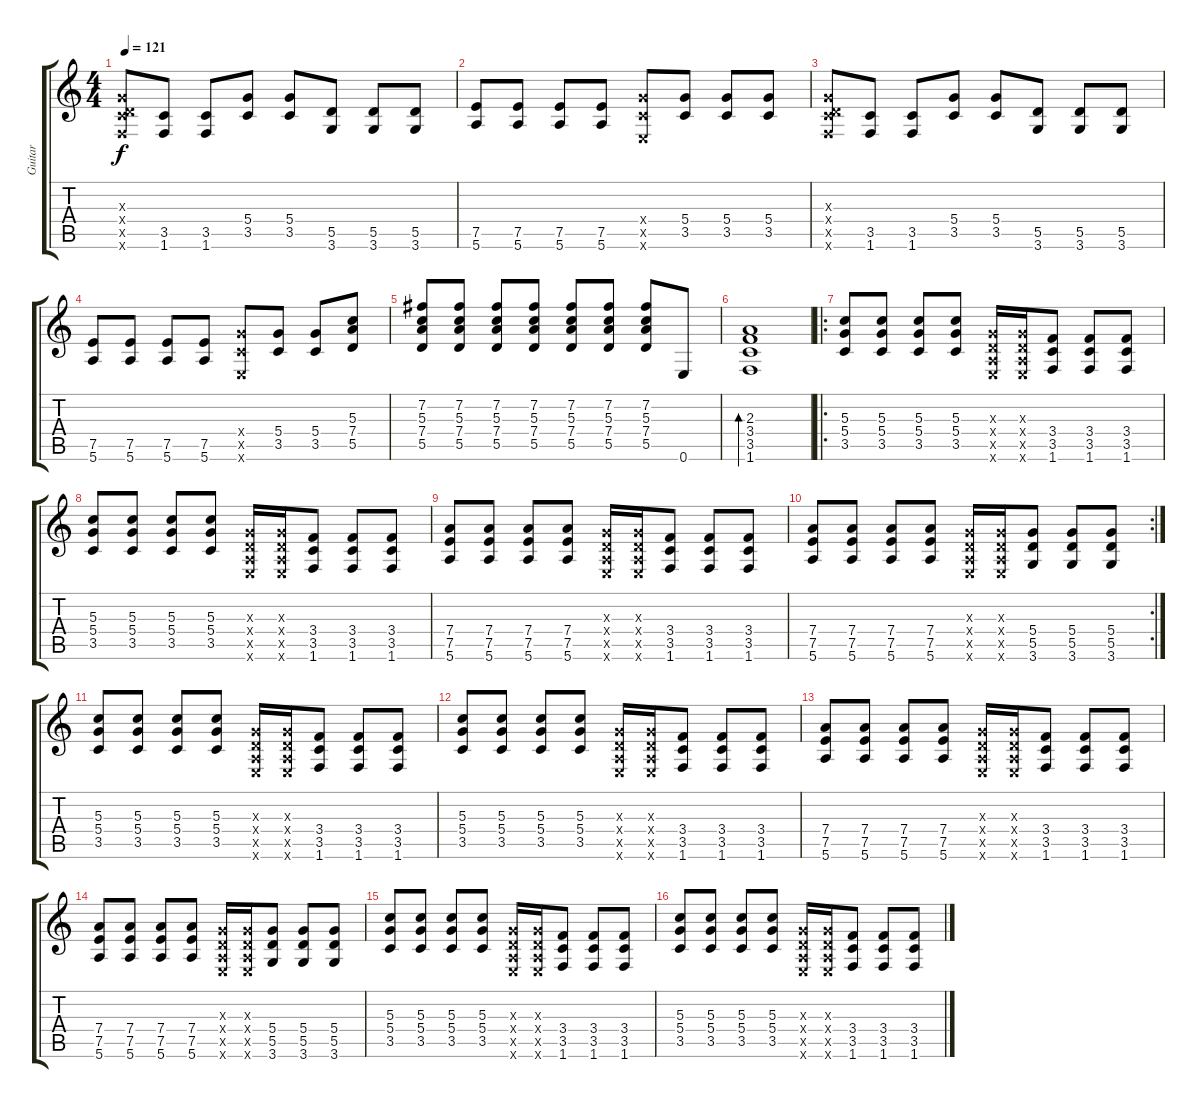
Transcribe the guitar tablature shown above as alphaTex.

\track ("Guitar" "Guitar") {instrument acousticguitarsteel}
\staff {score tabs}
\tuning (E4 B3 G3 D3 A2 E2) {hide}
\ts (4 4)
\tempo 121
\clef g2
\ks c
(0.3{x} 0.4{x} 3.5{x} 1.6{x}).8{dy f} (3.5 1.6).8 (3.5 1.6).8 (5.4 3.5).8 (5.4 3.5).8 (5.5 3.6).8 (5.5 3.6).8 (5.5 3.6).8 |
(7.5 5.6).8 (7.5 5.6).8 (7.5 5.6).8 (7.5 5.6).8 (5.4{x} 3.5{x} 0.6{x}).8 (5.4 3.5).8 (5.4 3.5).8 (5.4 3.5).8 |
(0.3{x} 0.4{x} 3.5{x} 1.6{x}).8 (3.5 1.6).8 (3.5 1.6).8 (5.4 3.5).8 (5.4 3.5).8 (5.5 3.6).8 (5.5 3.6).8 (5.5 3.6).8 |
(7.5 5.6).8 (7.5 5.6).8 (7.5 5.6).8 (7.5 5.6).8 (5.4{x} 3.5{x} 0.6{x}).8 (5.4 3.5).8 (5.4 3.5).8 (5.3 7.4 5.5).8 |
(7.2 5.3 7.4 5.5).8 (7.2 5.3 7.4 5.5).8 (7.2 5.3 7.4 5.5).8 (7.2 5.3 7.4 5.5).8 (7.2 5.3 7.4 5.5).8 (7.2 5.3 7.4 5.5).8 (7.2 5.3 7.4 5.5).8 0.6.8 |
(2.3 3.4 3.5 1.6).1{bd 60} |
\ro
(5.3 5.4 3.5).8 (5.3 5.4 3.5).8 (5.3 5.4 3.5).8 (5.3 5.4 3.5).8 (0.3{x} 0.4{x} 0.5{x} 0.6{x}).16 (0.3{x} 0.4{x} 0.5{x} 0.6{x}).16 (3.4 3.5 1.6).8 (3.4 3.5 1.6).8 (3.4 3.5 1.6).8 |
(5.3 5.4 3.5).8 (5.3 5.4 3.5).8 (5.3 5.4 3.5).8 (5.3 5.4 3.5).8 (0.3{x} 0.4{x} 0.5{x} 0.6{x}).16 (0.3{x} 0.4{x} 0.5{x} 0.6{x}).16 (3.4 3.5 1.6).8 (3.4 3.5 1.6).8 (3.4 3.5 1.6).8 |
(7.4 7.5 5.6).8 (7.4 7.5 5.6).8 (7.4 7.5 5.6).8 (7.4 7.5 5.6).8 (0.3{x} 0.4{x} 0.5{x} 0.6{x}).16 (0.3{x} 0.4{x} 0.5{x} 0.6{x}).16 (3.4 3.5 1.6).8 (3.4 3.5 1.6).8 (3.4 3.5 1.6).8 |
\rc 2
(7.4 7.5 5.6).8 (7.4 7.5 5.6).8 (7.4 7.5 5.6).8 (7.4 7.5 5.6).8 (0.3{x} 0.4{x} 0.5{x} 0.6{x}).16 (0.3{x} 0.4{x} 0.5{x} 0.6{x}).16 (5.4 5.5 3.6).8 (5.4 5.5 3.6).8 (5.4 5.5 3.6).8 |
(5.3 5.4 3.5).8 (5.3 5.4 3.5).8 (5.3 5.4 3.5).8 (5.3 5.4 3.5).8 (0.3{x} 0.4{x} 0.5{x} 0.6{x}).16 (0.3{x} 0.4{x} 0.5{x} 0.6{x}).16 (3.4 3.5 1.6).8 (3.4 3.5 1.6).8 (3.4 3.5 1.6).8 |
(5.3 5.4 3.5).8 (5.3 5.4 3.5).8 (5.3 5.4 3.5).8 (5.3 5.4 3.5).8 (0.3{x} 0.4{x} 0.5{x} 0.6{x}).16 (0.3{x} 0.4{x} 0.5{x} 0.6{x}).16 (3.4 3.5 1.6).8 (3.4 3.5 1.6).8 (3.4 3.5 1.6).8 |
(7.4 7.5 5.6).8 (7.4 7.5 5.6).8 (7.4 7.5 5.6).8 (7.4 7.5 5.6).8 (0.3{x} 0.4{x} 0.5{x} 0.6{x}).16 (0.3{x} 0.4{x} 0.5{x} 0.6{x}).16 (3.4 3.5 1.6).8 (3.4 3.5 1.6).8 (3.4 3.5 1.6).8 |
(7.4 7.5 5.6).8 (7.4 7.5 5.6).8 (7.4 7.5 5.6).8 (7.4 7.5 5.6).8 (0.3{x} 0.4{x} 0.5{x} 0.6{x}).16 (0.3{x} 0.4{x} 0.5{x} 0.6{x}).16 (5.4 5.5 3.6).8 (5.4 5.5 3.6).8 (5.4 5.5 3.6).8 |
(5.3 5.4 3.5).8 (5.3 5.4 3.5).8 (5.3 5.4 3.5).8 (5.3 5.4 3.5).8 (0.3{x} 0.4{x} 0.5{x} 0.6{x}).16 (0.3{x} 0.4{x} 0.5{x} 0.6{x}).16 (3.4 3.5 1.6).8 (3.4 3.5 1.6).8 (3.4 3.5 1.6).8 |
(5.3 5.4 3.5).8 (5.3 5.4 3.5).8 (5.3 5.4 3.5).8 (5.3 5.4 3.5).8 (0.3{x} 0.4{x} 0.5{x} 0.6{x}).16 (0.3{x} 0.4{x} 0.5{x} 0.6{x}).16 (3.4 3.5 1.6).8 (3.4 3.5 1.6).8 (3.4 3.5 1.6).8
